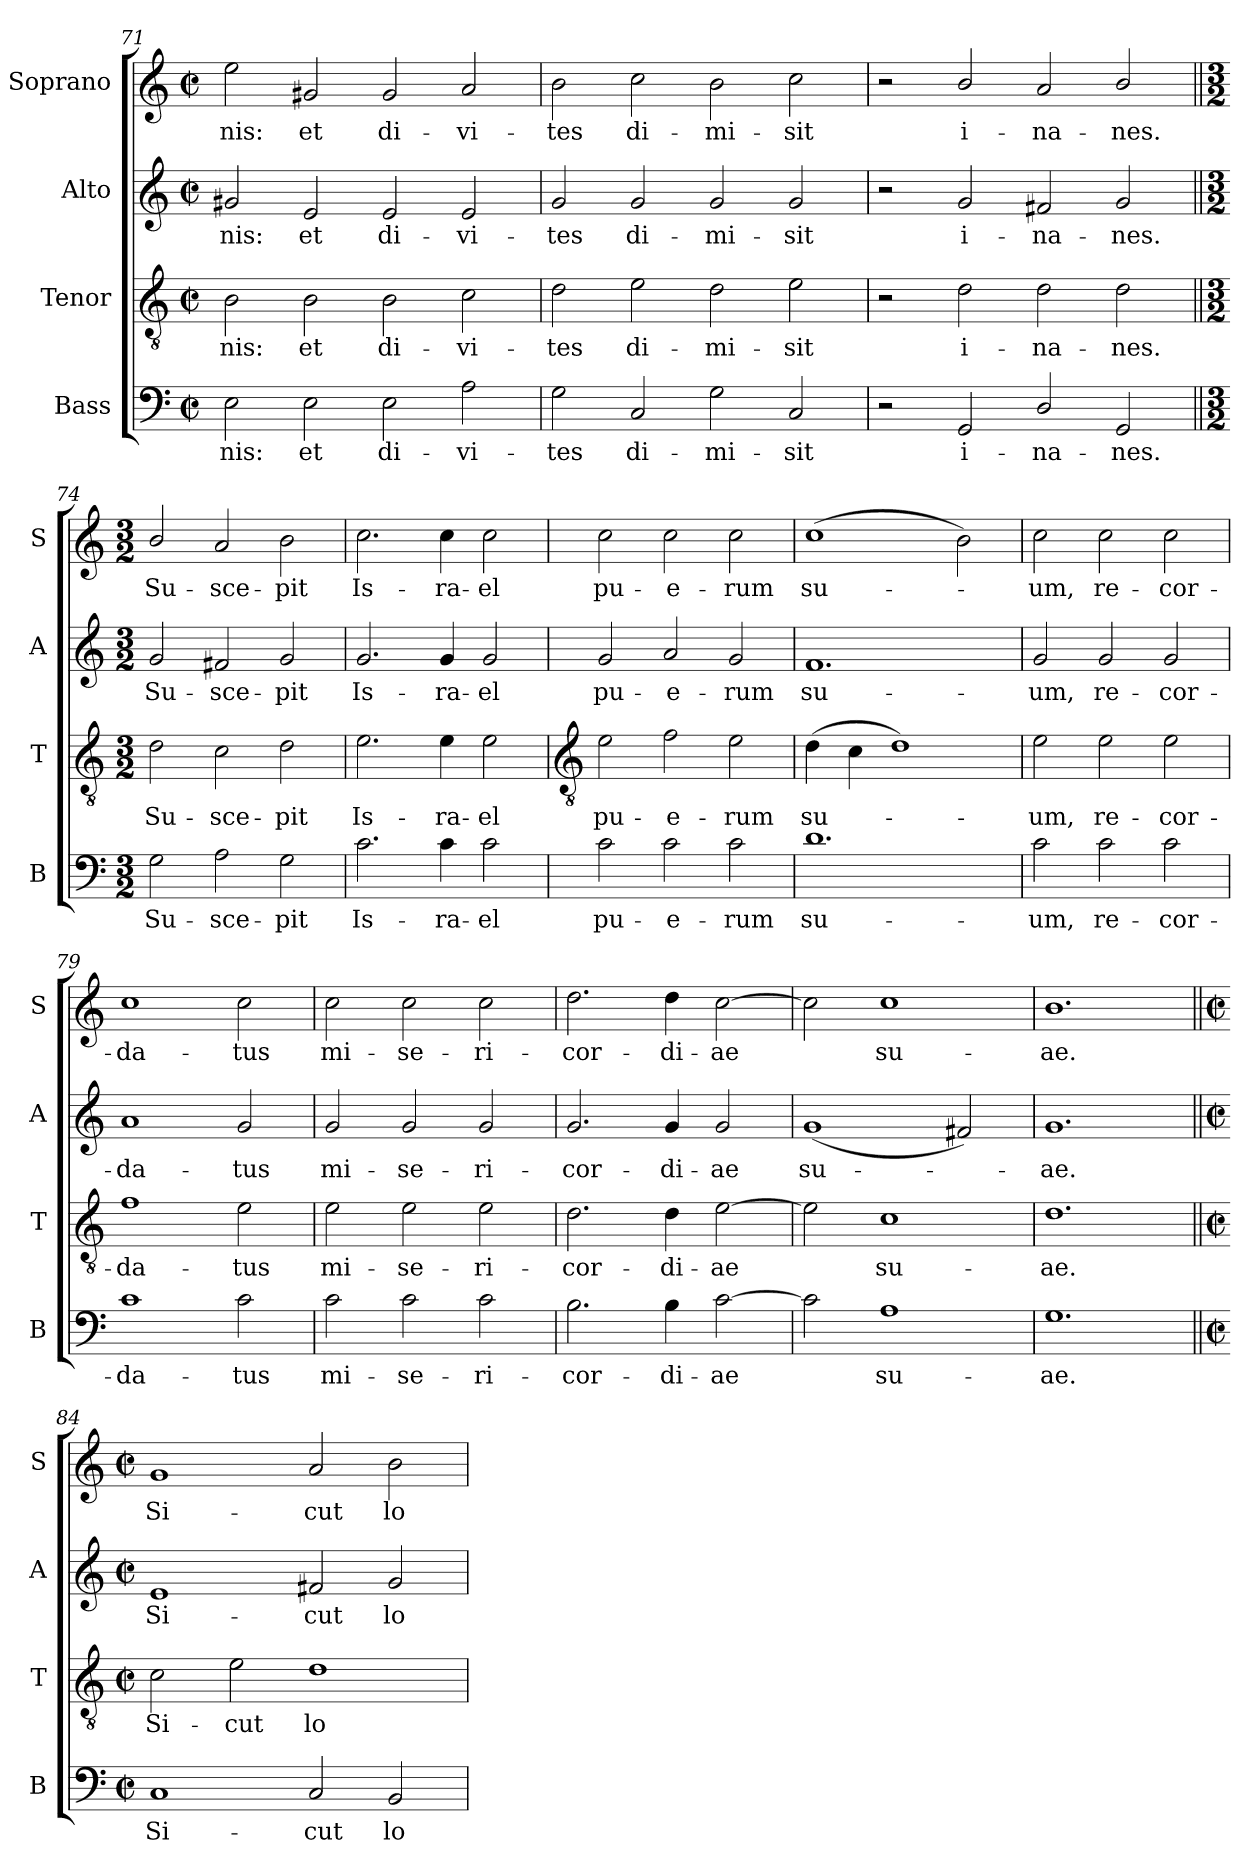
**kern	**text	**kern	**text	**kern	**text	**kern	**text
*part4	*part4	*part3	*part3	*part2	*part2	*part1	*part1
*staff4	*staff4	*staff3	*staff3	*staff2	*staff2	*staff1	*staff1
*I"Bass	*	*I"Tenor	*	*I"Alto	*	*I"Soprano	*
*I'B	*	*I'T	*	*I'A	*	*I'S	*
*clefF4	*	*clefGv2	*	*clefG2	*	*clefG2	*
*k[]	*	*k[]	*	*k[]	*	*k[]	*
*C:	*	*C:	*	*C:	*	*C:	*
*M4/2	*	*M4/2	*	*M4/2	*	*M4/2	*
*met(c|)	*	*met(c|)	*	*met(c|)	*	*met(c|)	*
=71	=71	=71	=71	=71	=71	=71	=71
!	!LO:LY:b	!	!LO:LY:b	!	!LO:LY:b	!	!LO:LY:b
2E	-nis:	2B	-nis:	2g#X	-nis:	2ee	nis:
!	!LO:LY:b	!	!LO:LY:b	!	!LO:LY:b	!	!LO:LY:b
2E	et	2B	et	2e	et	2g#X	et
!	!LO:LY:b	!	!LO:LY:b	!	!LO:LY:b	!	!LO:LY:b
2E	di-	2B	di-	2e	di-	2g#	di-
!	!LO:LY:b	!	!LO:LY:b	!	!LO:LY:b	!	!LO:LY:b
2A	-vi-	2c	-vi-	2e	-vi-	2a	-vi-
=72	=72	=72	=72	=72	=72	=72	=72
!	!LO:LY:b	!	!LO:LY:b	!	!LO:LY:b	!	!LO:LY:b
2G	-tes	2d	-tes	2g	-tes	2b	-tes
!	!LO:LY:b	!	!LO:LY:b	!	!LO:LY:b	!	!LO:LY:b
2C	di-	2e	di-	2g	di-	2cc	di-
!	!LO:LY:b	!	!LO:LY:b	!	!LO:LY:b	!	!LO:LY:b
2G	-mi-	2d	-mi-	2g	-mi-	2b	-mi-
!	!LO:LY:b	!	!LO:LY:b	!	!LO:LY:b	!	!LO:LY:b
2C	-sit	2e	-sit	2g	-sit	2cc	-sit
=73	=73	=73	=73	=73	=73	=73	=73
2r	.	2r	.	2r	.	2r	.
!	!LO:LY:b	!	!LO:LY:b	!	!LO:LY:b	!	!LO:LY:b
2GG	i-	2d	i-	2g	i-	2b/	i-
!	!LO:LY:b	!	!LO:LY:b	!	!LO:LY:b	!	!LO:LY:b
2D/	-na-	2d	-na-	2f#X	-na-	2a	-na-
!	!LO:LY:b	!	!LO:LY:b	!	!LO:LY:b	!	!LO:LY:b
2GG	-nes.	2d	-nes.	2g	-nes.	2b/	-nes.
=74||	=74||	=74||	=74||	=74||	=74||	=74||	=74||
*M3/2	*	*M3/2	*	*M3/2	*	*M3/2	*
!	!LO:LY:b	!	!LO:LY:b	!	!LO:LY:b	!	!LO:LY:b
2G	Su-	2d	Su-	2g	Su-	2b/	Su-
!	!LO:LY:b	!	!LO:LY:b	!	!LO:LY:b	!	!LO:LY:b
2A	-sce-	2c	-sce-	2f#X	-sce-	2a	-sce-
!	!LO:LY:b	!	!LO:LY:b	!	!LO:LY:b	!	!LO:LY:b
2G	-pit	2d	-pit	2g	-pit	2b	-pit
=75	=75	=75	=75	=75	=75	=75	=75
!	!LO:LY:b	!	!LO:LY:b	!	!LO:LY:b	!	!LO:LY:b
2.c	Is-	2.e	Is-	2.g	Is-	2.cc	Is-
!	!LO:LY:b	!	!LO:LY:b	!	!LO:LY:b	!	!LO:LY:b
4c	-ra-	4e	-ra-	4g	-ra-	4cc	-ra-
!	!LO:LY:b	!	!LO:LY:b	!	!LO:LY:b	!	!LO:LY:b
2c	-el	2e	-el	2g	-el	2cc	-el
!!LO:LB:g=z
=76	=76	=76	=76	=76	=76	=76	=76
*	*	*clefGv2	*	*	*	*	*
!	!LO:LY:b	!	!LO:LY:b	!	!LO:LY:b	!	!LO:LY:b
2c	pu-	2e	pu-	2g	pu-	2cc	pu-
!	!LO:LY:b	!	!LO:LY:b	!	!LO:LY:b	!	!LO:LY:b
2c	-e-	2f	-e-	2a	-e-	2cc	-e-
!	!LO:LY:b	!	!LO:LY:b	!	!LO:LY:b	!	!LO:LY:b
2c	-rum	2e	-rum	2g	-rum	2cc	-rum
=77	=77	=77	=77	=77	=77	=77	=77
!	!LO:LY:b	!	!LO:LY:b	!	!LO:LY:b	!	!LO:LY:b
1.d	su-	(>4d	su-	1.f	su-	(>1cc	su-
.	.	4c	.	.	.	.	.
.	.	1d)	.	.	.	.	.
.	.	.	.	.	.	2b)	.
=78	=78	=78	=78	=78	=78	=78	=78
!	!LO:LY:b	!	!LO:LY:b	!	!LO:LY:b	!	!LO:LY:b
2c	-um,	2e	um,	2g	-um,	2cc	um,
!	!LO:LY:b	!	!LO:LY:b	!	!LO:LY:b	!	!LO:LY:b
2c	re-	2e	re-	2g	re-	2cc	re-
!	!LO:LY:b	!	!LO:LY:b	!	!LO:LY:b	!	!LO:LY:b
2c	-cor-	2e	-cor-	2g	-cor-	2cc	-cor-
=79	=79	=79	=79	=79	=79	=79	=79
!	!LO:LY:b	!	!LO:LY:b	!	!LO:LY:b	!	!LO:LY:b
1c	-da-	1f	-da-	1a	-da-	1cc	-da-
!	!LO:LY:b	!	!LO:LY:b	!	!LO:LY:b	!	!LO:LY:b
2c	-tus	2e	-tus	2g	-tus	2cc	-tus
=80	=80	=80	=80	=80	=80	=80	=80
!	!LO:LY:b	!	!LO:LY:b	!	!LO:LY:b	!	!LO:LY:b
2c	mi-	2e	mi-	2g	mi-	2cc	mi-
!	!LO:LY:b	!	!LO:LY:b	!	!LO:LY:b	!	!LO:LY:b
2c	-se-	2e	-se-	2g	-se-	2cc	-se-
!	!LO:LY:b	!	!LO:LY:b	!	!LO:LY:b	!	!LO:LY:b
2c	-ri-	2e	-ri-	2g	-ri-	2cc	-ri-
=81	=81	=81	=81	=81	=81	=81	=81
!	!LO:LY:b	!	!LO:LY:b	!	!LO:LY:b	!	!LO:LY:b
2.B	-cor-	2.d	-cor-	2.g	-cor-	2.dd	-cor-
!	!LO:LY:b	!	!LO:LY:b	!	!LO:LY:b	!	!LO:LY:b
4B	-di-	4d	-di-	4g	-di-	4dd	-di-
!	!LO:LY:b	!	!LO:LY:b	!	!LO:LY:b	!	!LO:LY:b
[2c	-ae	[2e	-ae	2g	-ae	[2cc	-ae
=82	=82	=82	=82	=82	=82	=82	=82
!	!	!	!	!	!LO:LY:b	!	!
2c]	.	2e]	.	(<1g	su-	2cc]	.
!	!LO:LY:b	!	!LO:LY:b	!	!	!	!LO:LY:b
1A	su-	1c	su-	.	.	1cc	su-
.	.	.	.	2f#X)	.	.	.
=83	=83	=83	=83	=83	=83	=83	=83
!	!LO:LY:b	!	!LO:LY:b	!	!LO:LY:b	!	!LO:LY:b
1.G	-ae.	1.d	-ae.	1.g	ae.	1.b	-ae.
=84||	=84||	=84||	=84||	=84||	=84||	=84||	=84||
*M4/2	*	*M4/2	*	*M4/2	*	*M4/2	*
*met(c|)	*	*met(c|)	*	*met(c|)	*	*met(c|)	*
!	!LO:LY:b	!	!LO:LY:b	!	!LO:LY:b	!	!LO:LY:b
1C	Si-	2c	Si-	1e	Si-	1g	Si-
!	!	!	!LO:LY:b	!	!	!	!
.	.	2e	-cut	.	.	.	.
!	!LO:LY:b	!	!LO:LY:b	!	!LO:LY:b	!	!LO:LY:b
2C	-cut	1d	lo-	2f#X	-cut	2a	-cut
!	!LO:LY:b	!	!	!	!LO:LY:b	!	!LO:LY:b
2BB	lo-	.	.	2g	lo-	2b	lo-
=	=	=	=	=	=	=	=
*-	*-	*-	*-	*-	*-	*-	*-
